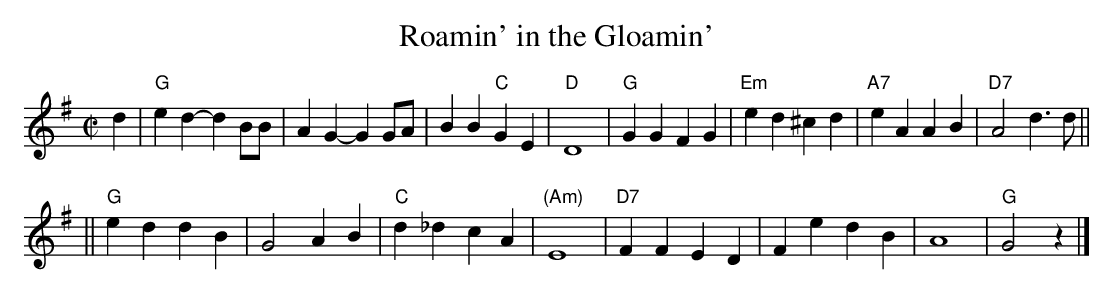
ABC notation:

X:1
T: Roamin' in the Gloamin'
M: C|
L: 1/4
K: G
d \
| "G"ed- dB/B/ | AG- GG/A/ | BB "C"GE | "D"D4 \
| "G"GG FG | "Em"ed ^cd | "A7"eA AB | "D7"A2 d>d ||
||"G"ed dB | G2 AB | "C"d_d cA | "(Am)"E4 \
| "D7"FF ED | Fe dB | A4 | "G"G2 z |]
